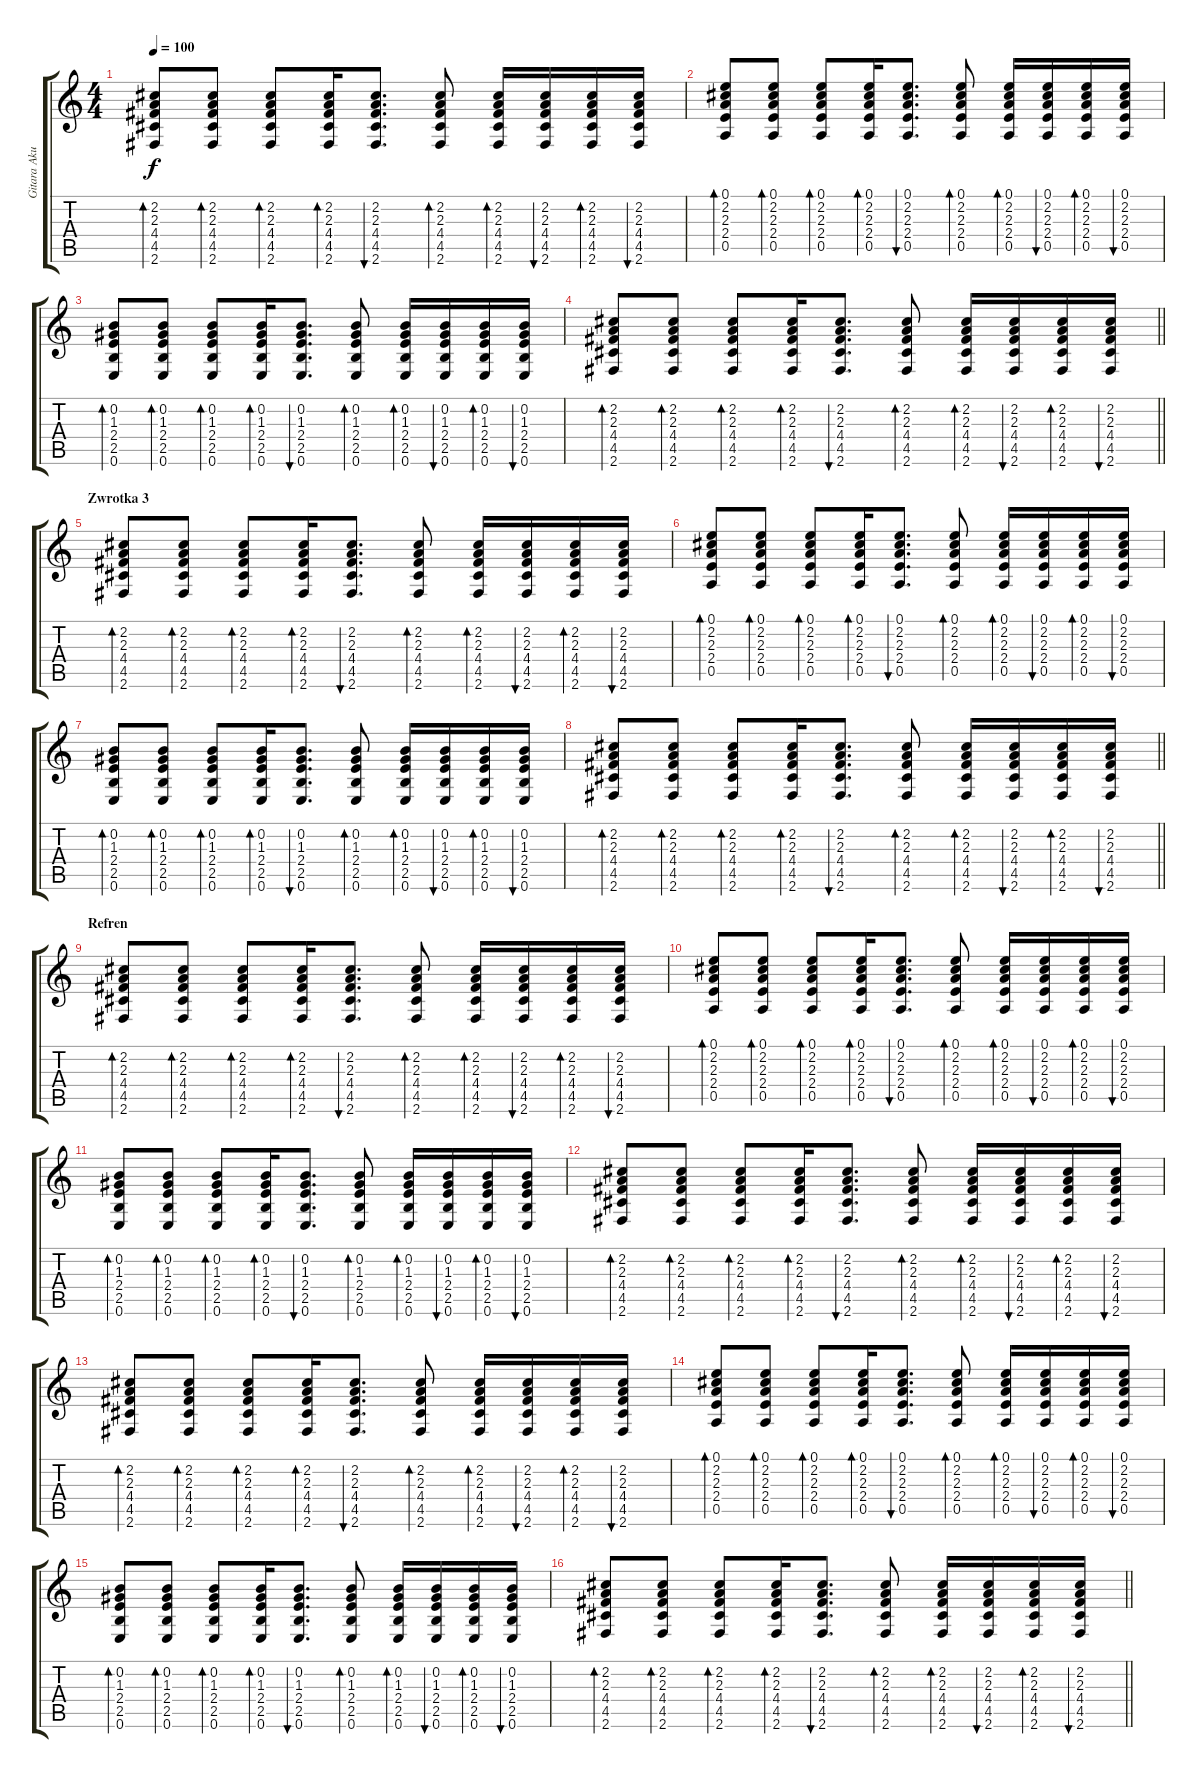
\track ("Gitara Akustyczna" "Gitara Aku") {instrument acousticguitarsteel}
\staff {score tabs}
\tuning (E4 B3 G3 D3 A2 E2) {hide}
\ts (4 4)
\tempo 100
\clef g2
\ks c
(2.2 2.3 4.4 4.5 2.6).8{bd 60 dy f} (2.2 2.3 4.4 4.5 2.6).8{bd 60} (2.2 2.3 4.4 4.5 2.6).8{bd 60} (2.2 2.3 4.4 4.5 2.6).16{bd 60} (2.2 2.3 4.4 4.5 2.6).8{d bu 60} (2.2 2.3 4.4 4.5 2.6).8{bd 60} (2.2 2.3 4.4 4.5 2.6).16{bd 60} (2.2 2.3 4.4 4.5 2.6).16{bu 60} (2.2 2.3 4.4 4.5 2.6).16{bd 60} (2.2 2.3 4.4 4.5 2.6).16{bu 60} |
(0.1 2.2 2.3 2.4 0.5).8{bd 60} (0.1 2.2 2.3 2.4 0.5).8{bd 60} (0.1 2.2 2.3 2.4 0.5).8{bd 60} (0.1 2.2 2.3 2.4 0.5).16{bd 60} (0.1 2.2 2.3 2.4 0.5).8{d bu 60} (0.1 2.2 2.3 2.4 0.5).8{bd 60} (0.1 2.2 2.3 2.4 0.5).16{bd 60} (0.1 2.2 2.3 2.4 0.5).16{bu 60} (0.1 2.2 2.3 2.4 0.5).16{bd 60} (0.1 2.2 2.3 2.4 0.5).16{bu 60} |
(0.2 1.3 2.4 2.5 0.6).8{bd 60} (0.2 1.3 2.4 2.5 0.6).8{bd 60} (0.2 1.3 2.4 2.5 0.6).8{bd 60} (0.2 1.3 2.4 2.5 0.6).16{bd 60} (0.2 1.3 2.4 2.5 0.6).8{d bu 60} (0.2 1.3 2.4 2.5 0.6).8{bd 60} (0.2 1.3 2.4 2.5 0.6).16{bd 60} (0.2 1.3 2.4 2.5 0.6).16{bu 60} (0.2 1.3 2.4 2.5 0.6).16{bd 60} (0.2 1.3 2.4 2.5 0.6).16{bu 60} |
\barLineRight lightlight
(2.2 2.3 4.4 4.5 2.6).8{bd 60} (2.2 2.3 4.4 4.5 2.6).8{bd 60} (2.2 2.3 4.4 4.5 2.6).8{bd 60} (2.2 2.3 4.4 4.5 2.6).16{bd 60} (2.2 2.3 4.4 4.5 2.6).8{d bu 60} (2.2 2.3 4.4 4.5 2.6).8{bd 60} (2.2 2.3 4.4 4.5 2.6).16{bd 60} (2.2 2.3 4.4 4.5 2.6).16{bu 60} (2.2 2.3 4.4 4.5 2.6).16{bd 60} (2.2 2.3 4.4 4.5 2.6).16{bu 60} |
\section ("" "Zwrotka 3")
(2.2 2.3 4.4 4.5 2.6).8{bd 60} (2.2 2.3 4.4 4.5 2.6).8{bd 60} (2.2 2.3 4.4 4.5 2.6).8{bd 60} (2.2 2.3 4.4 4.5 2.6).16{bd 60} (2.2 2.3 4.4 4.5 2.6).8{d bu 60} (2.2 2.3 4.4 4.5 2.6).8{bd 60} (2.2 2.3 4.4 4.5 2.6).16{bd 60} (2.2 2.3 4.4 4.5 2.6).16{bu 60} (2.2 2.3 4.4 4.5 2.6).16{bd 60} (2.2 2.3 4.4 4.5 2.6).16{bu 60} |
(0.1 2.2 2.3 2.4 0.5).8{bd 60} (0.1 2.2 2.3 2.4 0.5).8{bd 60} (0.1 2.2 2.3 2.4 0.5).8{bd 60} (0.1 2.2 2.3 2.4 0.5).16{bd 60} (0.1 2.2 2.3 2.4 0.5).8{d bu 60} (0.1 2.2 2.3 2.4 0.5).8{bd 60} (0.1 2.2 2.3 2.4 0.5).16{bd 60} (0.1 2.2 2.3 2.4 0.5).16{bu 60} (0.1 2.2 2.3 2.4 0.5).16{bd 60} (0.1 2.2 2.3 2.4 0.5).16{bu 60} |
(0.2 1.3 2.4 2.5 0.6).8{bd 60} (0.2 1.3 2.4 2.5 0.6).8{bd 60} (0.2 1.3 2.4 2.5 0.6).8{bd 60} (0.2 1.3 2.4 2.5 0.6).16{bd 60} (0.2 1.3 2.4 2.5 0.6).8{d bu 60} (0.2 1.3 2.4 2.5 0.6).8{bd 60} (0.2 1.3 2.4 2.5 0.6).16{bd 60} (0.2 1.3 2.4 2.5 0.6).16{bu 60} (0.2 1.3 2.4 2.5 0.6).16{bd 60} (0.2 1.3 2.4 2.5 0.6).16{bu 60} |
\barLineRight lightlight
(2.2 2.3 4.4 4.5 2.6).8{bd 60} (2.2 2.3 4.4 4.5 2.6).8{bd 60} (2.2 2.3 4.4 4.5 2.6).8{bd 60} (2.2 2.3 4.4 4.5 2.6).16{bd 60} (2.2 2.3 4.4 4.5 2.6).8{d bu 60} (2.2 2.3 4.4 4.5 2.6).8{bd 60} (2.2 2.3 4.4 4.5 2.6).16{bd 60} (2.2 2.3 4.4 4.5 2.6).16{bu 60} (2.2 2.3 4.4 4.5 2.6).16{bd 60} (2.2 2.3 4.4 4.5 2.6).16{bu 60} |
\section ("" "Refren")
(2.2 2.3 4.4 4.5 2.6).8{bd 60} (2.2 2.3 4.4 4.5 2.6).8{bd 60} (2.2 2.3 4.4 4.5 2.6).8{bd 60} (2.2 2.3 4.4 4.5 2.6).16{bd 60} (2.2 2.3 4.4 4.5 2.6).8{d bu 60} (2.2 2.3 4.4 4.5 2.6).8{bd 60} (2.2 2.3 4.4 4.5 2.6).16{bd 60} (2.2 2.3 4.4 4.5 2.6).16{bu 60} (2.2 2.3 4.4 4.5 2.6).16{bd 60} (2.2 2.3 4.4 4.5 2.6).16{bu 60} |
(0.1 2.2 2.3 2.4 0.5).8{bd 60} (0.1 2.2 2.3 2.4 0.5).8{bd 60} (0.1 2.2 2.3 2.4 0.5).8{bd 60} (0.1 2.2 2.3 2.4 0.5).16{bd 60} (0.1 2.2 2.3 2.4 0.5).8{d bu 60} (0.1 2.2 2.3 2.4 0.5).8{bd 60} (0.1 2.2 2.3 2.4 0.5).16{bd 60} (0.1 2.2 2.3 2.4 0.5).16{bu 60} (0.1 2.2 2.3 2.4 0.5).16{bd 60} (0.1 2.2 2.3 2.4 0.5).16{bu 60} |
(0.2 1.3 2.4 2.5 0.6).8{bd 60} (0.2 1.3 2.4 2.5 0.6).8{bd 60} (0.2 1.3 2.4 2.5 0.6).8{bd 60} (0.2 1.3 2.4 2.5 0.6).16{bd 60} (0.2 1.3 2.4 2.5 0.6).8{d bu 60} (0.2 1.3 2.4 2.5 0.6).8{bd 60} (0.2 1.3 2.4 2.5 0.6).16{bd 60} (0.2 1.3 2.4 2.5 0.6).16{bu 60} (0.2 1.3 2.4 2.5 0.6).16{bd 60} (0.2 1.3 2.4 2.5 0.6).16{bu 60} |
(2.2 2.3 4.4 4.5 2.6).8{bd 60} (2.2 2.3 4.4 4.5 2.6).8{bd 60} (2.2 2.3 4.4 4.5 2.6).8{bd 60} (2.2 2.3 4.4 4.5 2.6).16{bd 60} (2.2 2.3 4.4 4.5 2.6).8{d bu 60} (2.2 2.3 4.4 4.5 2.6).8{bd 60} (2.2 2.3 4.4 4.5 2.6).16{bd 60} (2.2 2.3 4.4 4.5 2.6).16{bu 60} (2.2 2.3 4.4 4.5 2.6).16{bd 60} (2.2 2.3 4.4 4.5 2.6).16{bu 60} |
(2.2 2.3 4.4 4.5 2.6).8{bd 60} (2.2 2.3 4.4 4.5 2.6).8{bd 60} (2.2 2.3 4.4 4.5 2.6).8{bd 60} (2.2 2.3 4.4 4.5 2.6).16{bd 60} (2.2 2.3 4.4 4.5 2.6).8{d bu 60} (2.2 2.3 4.4 4.5 2.6).8{bd 60} (2.2 2.3 4.4 4.5 2.6).16{bd 60} (2.2 2.3 4.4 4.5 2.6).16{bu 60} (2.2 2.3 4.4 4.5 2.6).16{bd 60} (2.2 2.3 4.4 4.5 2.6).16{bu 60} |
(0.1 2.2 2.3 2.4 0.5).8{bd 60} (0.1 2.2 2.3 2.4 0.5).8{bd 60} (0.1 2.2 2.3 2.4 0.5).8{bd 60} (0.1 2.2 2.3 2.4 0.5).16{bd 60} (0.1 2.2 2.3 2.4 0.5).8{d bu 60} (0.1 2.2 2.3 2.4 0.5).8{bd 60} (0.1 2.2 2.3 2.4 0.5).16{bd 60} (0.1 2.2 2.3 2.4 0.5).16{bu 60} (0.1 2.2 2.3 2.4 0.5).16{bd 60} (0.1 2.2 2.3 2.4 0.5).16{bu 60} |
(0.2 1.3 2.4 2.5 0.6).8{bd 60} (0.2 1.3 2.4 2.5 0.6).8{bd 60} (0.2 1.3 2.4 2.5 0.6).8{bd 60} (0.2 1.3 2.4 2.5 0.6).16{bd 60} (0.2 1.3 2.4 2.5 0.6).8{d bu 60} (0.2 1.3 2.4 2.5 0.6).8{bd 60} (0.2 1.3 2.4 2.5 0.6).16{bd 60} (0.2 1.3 2.4 2.5 0.6).16{bu 60} (0.2 1.3 2.4 2.5 0.6).16{bd 60} (0.2 1.3 2.4 2.5 0.6).16{bu 60} |
\barLineRight lightlight
(2.2 2.3 4.4 4.5 2.6).8{bd 60} (2.2 2.3 4.4 4.5 2.6).8{bd 60} (2.2 2.3 4.4 4.5 2.6).8{bd 60} (2.2 2.3 4.4 4.5 2.6).16{bd 60} (2.2 2.3 4.4 4.5 2.6).8{d bu 60} (2.2 2.3 4.4 4.5 2.6).8{bd 60} (2.2 2.3 4.4 4.5 2.6).16{bd 60} (2.2 2.3 4.4 4.5 2.6).16{bu 60} (2.2 2.3 4.4 4.5 2.6).16{bd 60} (2.2 2.3 4.4 4.5 2.6).16{bu 60}
